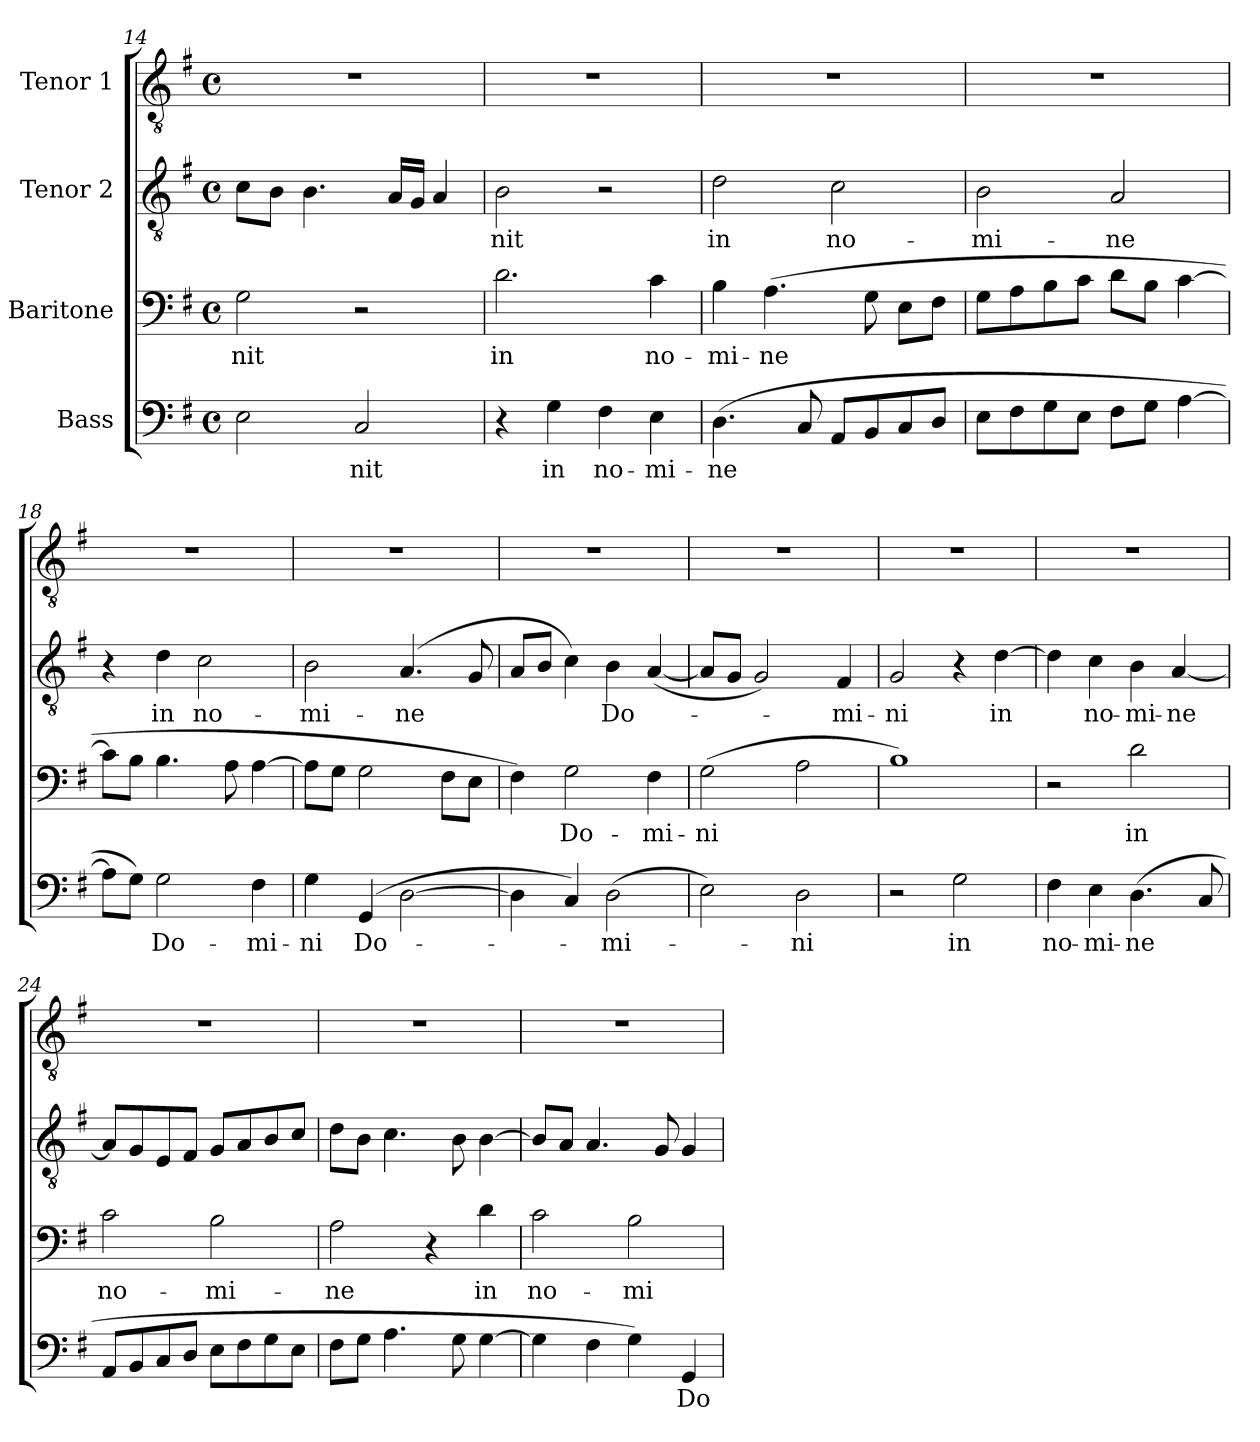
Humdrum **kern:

**kern	**text	**kern	**text	**kern	**text	**kern
*part4	*part4	*part3	*part3	*part2	*part2	*part1
*staff4	*staff4	*staff3	*staff3	*staff2	*staff2	*staff1
*I"Bass	*	*I"Baritone	*	*I"Tenor 2	*	*I"Tenor 1
*clefF4	*	*clefF4	*	*clefGv2	*	*clefGv2
*k[f#]	*	*k[f#]	*	*k[f#]	*	*k[f#]
*G:	*	*G:	*	*G:	*	*G:
*M4/4	*	*M4/4	*	*M4/4	*	*M4/4
*met(c)	*	*met(c)	*	*met(c)	*	*met(c)
=14	=14	=14	=14	=14	=14	=14
2E\	.	2G\	-nit	8c\L	.	1r
.	.	.	.	8B\J	.	.
.	.	.	.	4.B\	.	.
2C/	-nit	2r	.	.	.	.
.	.	.	.	16A/LL	.	.
.	.	.	.	16G/JJ	.	.
.	.	.	.	4A/	.	.
=15	=15	=15	=15	=15	=15	=15
4r	.	2.d\	in	2B\	-nit	1r
4G\	in	.	.	.	.	.
4F#\	no-	.	.	2r	.	.
4E\	-mi-	4c\	no-	.	.	.
=16	=16	=16	=16	=16	=16	=16
(4.D\	-ne	4B\	-mi-	2d\	in	1r
.	.	(4.A\	-ne	.	.	.
8C/	.	.	.	.	.	.
8AA/L	.	.	.	2c\	no-	.
8BB/	.	8G\	.	.	.	.
8C/	.	8E\L	.	.	.	.
8D/J	.	8F#\J	.	.	.	.
=17	=17	=17	=17	=17	=17	=17
8E\L	.	8G\L	.	2B\	-mi-	1r
8F#\	.	8A\	.	.	.	.
8G\	.	8B\	.	.	.	.
8E\J	.	8c\J	.	.	.	.
8F#\L	.	8d\L	.	2A/	-ne	.
8G\J	.	8B\J	.	.	.	.
[4A\	.	[4c\	.	.	.	.
=18	=18	=18	=18	=18	=18	=18
8A\L]	.	8c\L]	.	4r	.	1r
8G\J)	.	8B\J	.	.	.	.
2G\	Do-	4.B\	.	4d\	in	.
.	.	.	.	2c\	no-	.
.	.	8A\	.	.	.	.
4F#\	-mi-	[4A\	.	.	.	.
!!LO:LB:g=z
=19	=19	=19	=19	=19	=19	=19
4G\	-ni	8A\L]	.	2B\	-mi-	1r
.	.	8G\J	.	.	.	.
(4GG/	Do-	2G\	.	.	.	.
[2D\	.	.	.	(4.A/	-ne	.
.	.	8F#\L	.	.	.	.
.	.	8E\J	.	8G/	.	.
=20	=20	=20	=20	=20	=20	=20
4D\]	.	4F#\)	.	8A/L	.	1r
.	.	.	.	8B/J	.	.
4C/)	.	2G\	Do-	4c\)	.	.
(2D\	-mi-	.	.	4B\	Do-	.
.	.	4F#\	-mi-	([4A/	.	.
=21	=21	=21	=21	=21	=21	=21
2E\)	.	(2G\	-ni	8A/L]	.	1r
.	.	.	.	8G/J	.	.
.	.	.	.	2G/)	.	.
2D\	-ni	2A\	.	.	.	.
.	.	.	.	4F#/	-mi-	.
=22	=22	=22	=22	=22	=22	=22
2r	.	1B)	.	2G/	-ni	1r
2G\	in	.	.	4r	.	.
.	.	.	.	[4d\	in	.
=23	=23	=23	=23	=23	=23	=23
4F#\	no-	2r	.	4d\]	.	1r
4E\	-mi-	.	.	4c\	no-	.
(4.D\	-ne	2d\	in	4B\	-mi-	.
.	.	.	.	[4A/	-ne	.
8C/	.	.	.	.	.	.
=24	=24	=24	=24	=24	=24	=24
8AA/L	.	2c\	no-	8A/L]	.	1r
8BB/	.	.	.	8G/	.	.
8C/	.	.	.	8E/	.	.
8D/J	.	.	.	8F#/J	.	.
8E\L	.	2B\	-mi-	8G/L	.	.
8F#\	.	.	.	8A/	.	.
8G\	.	.	.	8B/	.	.
8E\J	.	.	.	8c/J	.	.
!!LO:LB:g=z
=25	=25	=25	=25	=25	=25	=25
8F#\L	.	2A\	-ne	8d\L	.	1r
8G\J	.	.	.	8B\J	.	.
4.A\	.	.	.	4.c\	.	.
.	.	4r	.	.	.	.
8G\	.	.	.	8B\	.	.
[4G\	.	4d\	in	[4B\	.	.
=26	=26	=26	=26	=26	=26	=26
4G\]	.	2c\	no-	8B/L]	.	1r
.	.	.	.	8A/J	.	.
4F#\	.	.	.	4.A/	.	.
4G\)	.	2B\	-mi-	.	.	.
.	.	.	.	8G/	.	.
4GG/	Do-	.	.	4G/	.	.
=	=	=	=	=	=	=
*-	*-	*-	*-	*-	*-	*-
